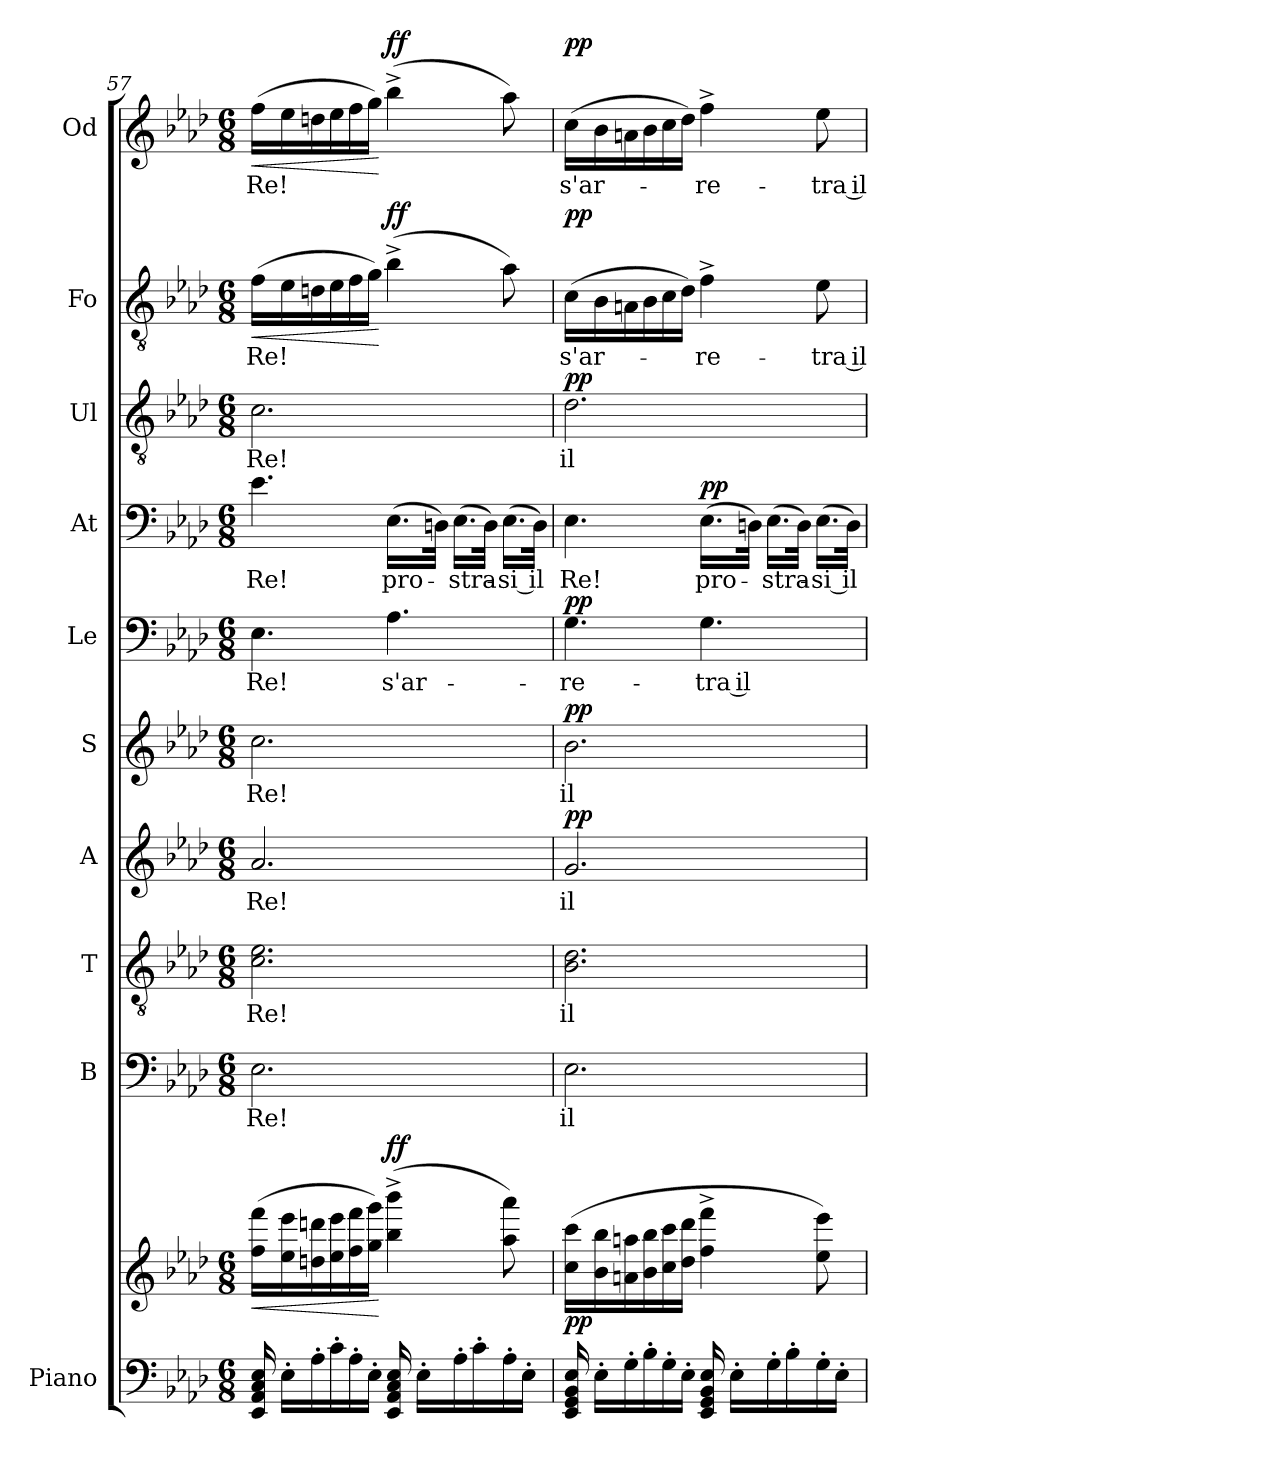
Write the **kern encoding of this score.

**kern	**kern	**dynam	**kern	**text	**kern	**text	**kern	**text	**dynam	**kern	**text	**dynam	**kern	**text	**dynam	**kern	**text	**dynam	**kern	**text	**dynam	**kern	**text	**dynam	**kern	**text	**dynam
*part10	*part10	*part10	*part9	*part9	*part8	*part8	*part7	*part7	*part7	*part6	*part6	*part6	*part5	*part5	*part5	*part4	*part4	*part4	*part3	*part3	*part3	*part2	*part2	*part2	*part1	*part1	*part1
*staff11	*staff10	*staff10/11	*staff9	*staff9	*staff8	*staff8	*staff7	*staff7	*staff7	*staff6	*staff6	*staff6	*staff5	*staff5	*staff5	*staff4	*staff4	*staff4	*staff3	*staff3	*staff3	*staff2	*staff2	*staff2	*staff1	*staff1	*staff1
*I"Piano	*	*	*I"B	*	*I"T	*	*I"A	*	*	*I"S	*	*	*I"Le	*	*	*I"At	*	*	*I"Ul	*	*	*I"Fo	*	*	*I"Od	*	*
*I'Pno	*	*	*I'B	*	*I'T	*	*I'A	*	*	*I'S	*	*	*I'Le	*	*	*I'At	*	*	*I'Ul	*	*	*I'Fo	*	*	*I'Od	*	*
*clefF4	*clefG2	*	*clefF4	*	*clefGv2	*	*clefG2	*	*	*clefG2	*	*	*clefF4	*	*	*clefF4	*	*	*clefGv2	*	*	*clefGv2	*	*	*clefG2	*	*
*k[b-e-a-d-]	*k[b-e-a-d-]	*	*k[b-e-a-d-]	*	*k[b-e-a-d-]	*	*k[b-e-a-d-]	*	*	*k[b-e-a-d-]	*	*	*k[b-e-a-d-]	*	*	*k[b-e-a-d-]	*	*	*k[b-e-a-d-]	*	*	*k[b-e-a-d-]	*	*	*k[b-e-a-d-]	*	*
*M6/8	*M6/8	*	*M6/8	*	*M6/8	*	*M6/8	*	*	*M6/8	*	*	*M6/8	*	*	*M6/8	*	*	*M6/8	*	*	*M6/8	*	*	*M6/8	*	*
=57	=57	=57	=57	=57	=57	=57	=57	=57	=57	=57	=57	=57	=57	=57	=57	=57	=57	=57	=57	=57	=57	=57	=57	=57	=57	=57	=57
!	!	!LO:HP:b	!	!LO:LY:b	!	!LO:LY:b	!	!LO:LY:b	!	!	!LO:LY:b	!	!	!LO:LY:b	!	!	!LO:LY:b	!	!	!LO:LY:b	!	!	!LO:LY:b	!LO:HP:b	!	!LO:LY:b	!LO:HP:b
16EE-/ 16AA-/ 16C/ 16E-/	(>16ff\ 16fff\LL	<	2.E-\	Re!	2.c!\ 2.e-\	Re!	2.a-/	Re!	.	2.cc\	Re!	.	4.E-\	Re!	.	4.e-\	Re!	.	2.c\	Re!	.	(>16f\LL	Re!	<	(>16ff\LL	Re!	<
16E-'\LL	16ee-\ 16eee-\	.	.	.	.	.	.	.	.	.	.	.	.	.	.	.	.	.	.	.	.	16e-\	.	.	16ee-\	.	.
16A-'\	16ddn\ 16dddn\	.	.	.	.	.	.	.	.	.	.	.	.	.	.	.	.	.	.	.	.	16dn\	.	.	16ddn\	.	.
16c'\	16ee-\ 16eee-\	.	.	.	.	.	.	.	.	.	.	.	.	.	.	.	.	.	.	.	.	16e-\	.	.	16ee-\	.	.
16A-'\	16ff\ 16fff\	.	.	.	.	.	.	.	.	.	.	.	.	.	.	.	.	.	.	.	.	16f\	.	.	16ff\	.	.
16E-'\JJ	16gg\ 16ggg\JJ)	.	.	.	.	.	.	.	.	.	.	.	.	.	.	.	.	.	.	.	.	16g\JJ)	.	.	16gg\JJ)	.	.
!	!	!LO:DY:n=1:a	!	!	!	!	!	!	!	!	!	!	!	!LO:LY:b	!	!	!LO:LY:b	!	!	!	!	!	!	!LO:DY:n=1:a	!	!	!LO:DY:n=1:a
16EE-/ 16AA-/ 16C/ 16E-/	(>4bb-\^ 4bbb-\^	[ ff	.	.	.	.	.	.	.	.	.	.	4.A-\	s'ar-	.	(>16.E-\LL	pro-	.	.	.	.	(>4b-^\	.	[ ff	(>4bb-^\	.	[ ff
16E-'\LL	.	.	.	.	.	.	.	.	.	.	.	.	.	.	.	.	.	.	.	.	.	.	.	.	.	.	.
.	.	.	.	.	.	.	.	.	.	.	.	.	.	.	.	32Dn\JJk)	.	.	.	.	.	.	.	.	.	.	.
!	!	!	!	!	!	!	!	!	!	!	!	!	!	!	!	!	!LO:LY:b	!	!	!	!	!	!	!	!	!	!
16A-'\	.	.	.	.	.	.	.	.	.	.	.	.	.	.	.	(>16.E-\LL	-stra-	.	.	.	.	.	.	.	.	.	.
16c'\	.	.	.	.	.	.	.	.	.	.	.	.	.	.	.	.	.	.	.	.	.	.	.	.	.	.	.
.	.	.	.	.	.	.	.	.	.	.	.	.	.	.	.	32D\JJk)	.	.	.	.	.	.	.	.	.	.	.
!	!	!	!	!	!	!	!	!	!	!	!	!	!	!	!	!	!LO:LY:b	!	!	!	!	!	!	!	!	!	!
16A-'\	8aa-\ 8aaa-\)	.	.	.	.	.	.	.	.	.	.	.	.	.	.	(>16.E-\LL	-si il	.	.	.	.	8a-\)	.	.	8aa-\)	.	.
16E-'\JJ	.	.	.	.	.	.	.	.	.	.	.	.	.	.	.	.	.	.	.	.	.	.	.	.	.	.	.
.	.	.	.	.	.	.	.	.	.	.	.	.	.	.	.	32D\JJk)	.	.	.	.	.	.	.	.	.	.	.
!!LO:PB:g=z
=58	=58	=58	=58	=58	=58	=58	=58	=58	=58	=58	=58	=58	=58	=58	=58	=58	=58	=58	=58	=58	=58	=58	=58	=58	=58	=58	=58
!	!	!LO:DY:b	!	!LO:LY:b	!	!LO:LY:b	!	!LO:LY:b	!LO:DY:a	!	!LO:LY:b	!LO:DY:a	!	!LO:LY:b	!LO:DY:a	!	!LO:LY:b	!	!	!LO:LY:b	!LO:DY:a	!	!LO:LY:b	!LO:DY:a	!	!LO:LY:b	!LO:DY:a
16EE-/ 16GG/ 16BB-/ 16E-/	(>16cc\ 16ccc\LL	pp	2.E-\	il	2.B-!\ 2.d-\	il	2.g/	il	pp	2.b-\	il	pp	4.G\	-re-	pp	4.E-\	Re!	.	2.d-\	il	pp	(>16c\LL	s'ar-	pp	(>16cc\LL	s'ar-	pp
16E-'\LL	16b-\ 16bb-\	.	.	.	.	.	.	.	.	.	.	.	.	.	.	.	.	.	.	.	.	16B-\	.	.	16b-\	.	.
16G'\	16an\ 16aan\	.	.	.	.	.	.	.	.	.	.	.	.	.	.	.	.	.	.	.	.	16An\	.	.	16an\	.	.
16B-'\	16b-\ 16bb-\	.	.	.	.	.	.	.	.	.	.	.	.	.	.	.	.	.	.	.	.	16B-\	.	.	16b-\	.	.
16G'\	16cc\ 16ccc\	.	.	.	.	.	.	.	.	.	.	.	.	.	.	.	.	.	.	.	.	16c\	.	.	16cc\	.	.
16E-'\JJ	16dd-\ 16ddd-\JJ	.	.	.	.	.	.	.	.	.	.	.	.	.	.	.	.	.	.	.	.	16d-\JJ)	.	.	16dd-\JJ)	.	.
!	!	!	!	!	!	!	!	!	!	!	!	!	!	!LO:LY:b	!	!	!LO:LY:b	!LO:DY:a	!	!	!	!	!LO:LY:b	!	!	!LO:LY:b	!
16EE-/ 16GG/ 16BB-/ 16E-/	4ff\^ 4fff\^	.	.	.	.	.	.	.	.	.	.	.	4.G\	-tra il	.	(>16.E-\LL	pro-	pp	.	.	.	4f^\	-re-	.	4ff^\	-re-	.
16E-'\LL	.	.	.	.	.	.	.	.	.	.	.	.	.	.	.	.	.	.	.	.	.	.	.	.	.	.	.
.	.	.	.	.	.	.	.	.	.	.	.	.	.	.	.	32Dn\JJk)	.	.	.	.	.	.	.	.	.	.	.
!	!	!	!	!	!	!	!	!	!	!	!	!	!	!	!	!	!LO:LY:b	!	!	!	!	!	!	!	!	!	!
16G'\	.	.	.	.	.	.	.	.	.	.	.	.	.	.	.	(>16.E-\LL	-stra-	.	.	.	.	.	.	.	.	.	.
16B-'\	.	.	.	.	.	.	.	.	.	.	.	.	.	.	.	.	.	.	.	.	.	.	.	.	.	.	.
.	.	.	.	.	.	.	.	.	.	.	.	.	.	.	.	32D\JJk)	.	.	.	.	.	.	.	.	.	.	.
!	!	!	!	!	!	!	!	!	!	!	!	!	!	!	!	!	!LO:LY:b	!	!	!	!	!	!LO:LY:b	!	!	!LO:LY:b	!
16G'\	8ee-\ 8eee-\)	.	.	.	.	.	.	.	.	.	.	.	.	.	.	(>16.E-\LL	-si il	.	.	.	.	8e-\	-tra il	.	8ee-\	-tra il	.
16E-'\JJ	.	.	.	.	.	.	.	.	.	.	.	.	.	.	.	.	.	.	.	.	.	.	.	.	.	.	.
.	.	.	.	.	.	.	.	.	.	.	.	.	.	.	.	32D\JJk)	.	.	.	.	.	.	.	.	.	.	.
=	=	=	=	=	=	=	=	=	=	=	=	=	=	=	=	=	=	=	=	=	=	=	=	=	=	=	=
*-	*-	*-	*-	*-	*-	*-	*-	*-	*-	*-	*-	*-	*-	*-	*-	*-	*-	*-	*-	*-	*-	*-	*-	*-	*-	*-	*-
